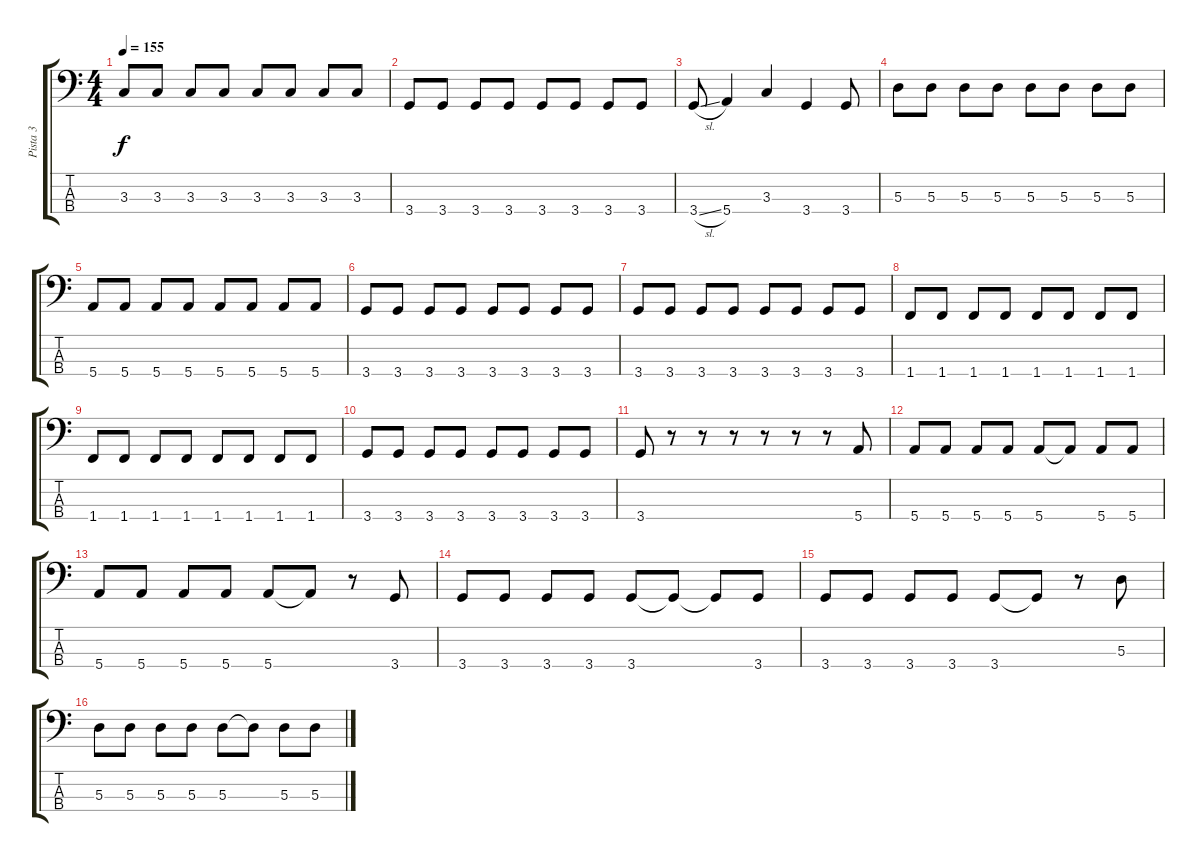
\track ("Pista 3" "Pista 3") {instrument electricbassfinger}
\staff {score tabs}
\tuning (G2 D2 A1 E1) {hide}
\ts (4 4)
\tempo 155
\clef f4
\ks c
3.3.8{dy f} 3.3.8 3.3.8 3.3.8 3.3.8 3.3.8 3.3.8 3.3.8 |
3.4.8 3.4.8 3.4.8 3.4.8 3.4.8 3.4.8 3.4.8 3.4.8 |
3.4{sl}.8 5.4.4 3.3.4 3.4.4 3.4.8 |
5.3.8 5.3.8 5.3.8 5.3.8 5.3.8 5.3.8 5.3.8 5.3.8 |
5.4.8 5.4.8 5.4.8 5.4.8 5.4.8 5.4.8 5.4.8 5.4.8 |
3.4.8 3.4.8 3.4.8 3.4.8 3.4.8 3.4.8 3.4.8 3.4.8 |
3.4.8 3.4.8 3.4.8 3.4.8 3.4.8 3.4.8 3.4.8 3.4.8 |
1.4.8 1.4.8 1.4.8 1.4.8 1.4.8 1.4.8 1.4.8 1.4.8 |
1.4.8 1.4.8 1.4.8 1.4.8 1.4.8 1.4.8 1.4.8 1.4.8 |
3.4.8 3.4.8 3.4.8 3.4.8 3.4.8 3.4.8 3.4.8 3.4.8 |
3.4.8 r.8 r.8 r.8 r.8 r.8 r.8 5.4.8 |
5.4.8 5.4.8 5.4.8 5.4.8 5.4.8 5.4{t}.8 5.4.8 5.4.8 |
5.4.8 5.4.8 5.4.8 5.4.8 5.4.8 5.4{t}.8 r.8 3.4.8 |
3.4.8 3.4.8 3.4.8 3.4.8 3.4.8 3.4{t}.8 3.4{t}.8 3.4.8 |
3.4.8 3.4.8 3.4.8 3.4.8 3.4.8 3.4{t}.8 r.8 5.3.8 |
5.3.8 5.3.8 5.3.8 5.3.8 5.3.8 5.3{t}.8 5.3.8 5.3.8
